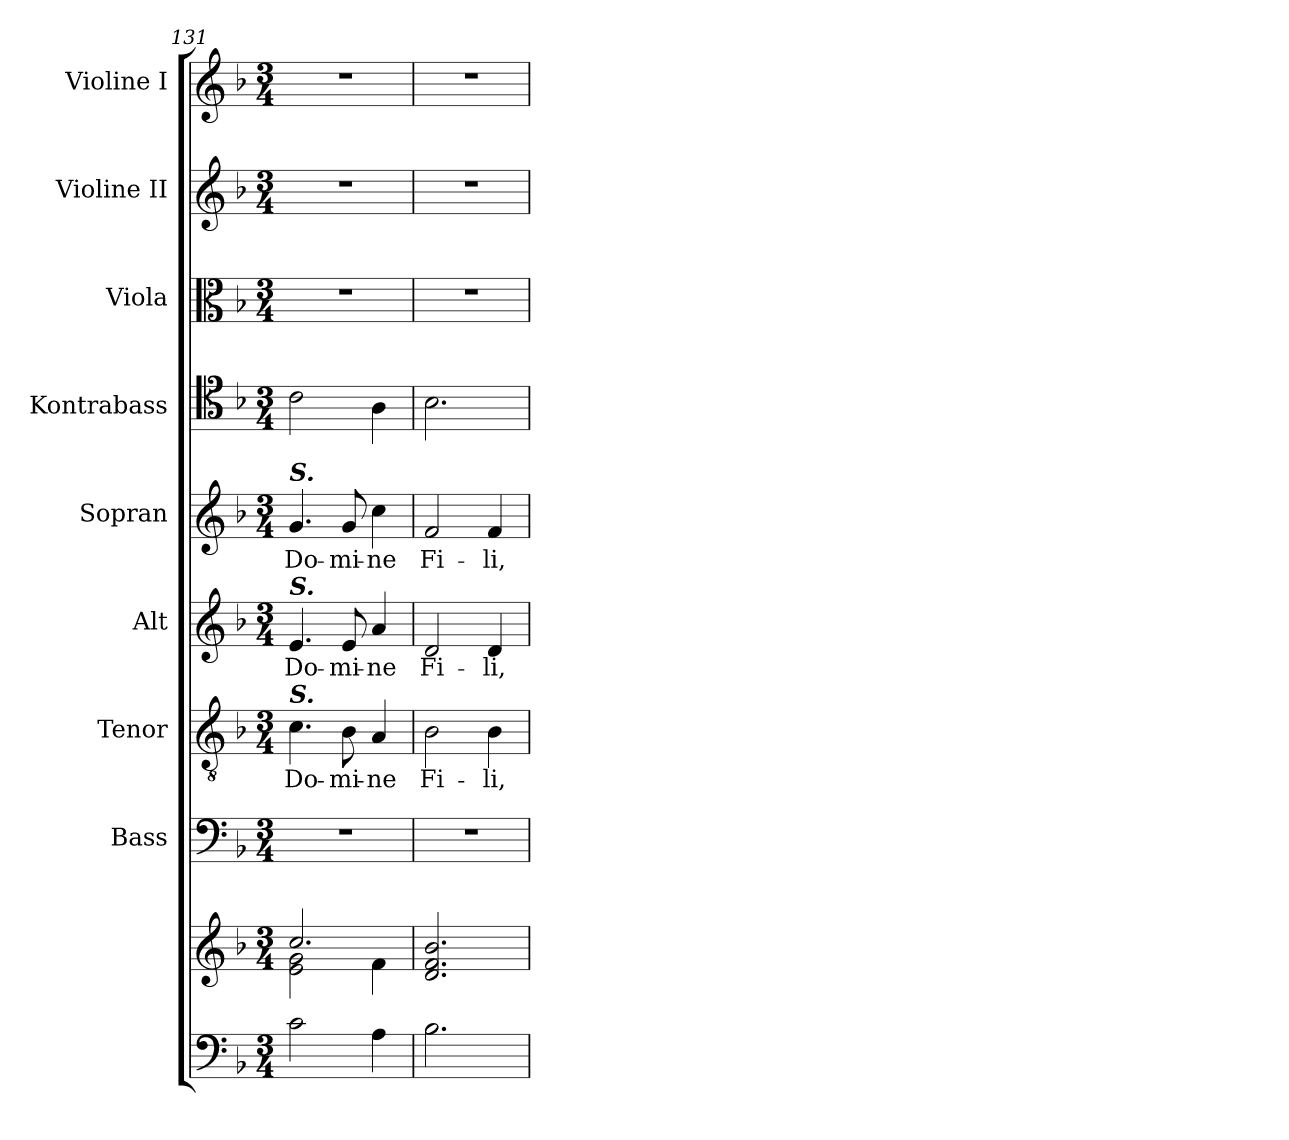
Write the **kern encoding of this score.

**kern	**kern	**kern	**kern	**text	**kern	**text	**kern	**text	**kern	**kern	**kern	**kern
*part9	*part9	*part8	*part7	*part7	*part6	*part6	*part5	*part5	*part4	*part3	*part2	*part1
*staff10	*staff9	*staff8	*staff7	*staff7	*staff6	*staff6	*staff5	*staff5	*staff4	*staff3	*staff2	*staff1
*	*	*I"Bass	*I"Tenor	*	*I"Alt	*	*I"Sopran	*	*I"Kontrabass	*I"Viola	*I"Violine II	*I"Violine I
*	*	*I'B.	*I'T.	*	*I'A.	*	*I'S.	*	*I'Kb.	*I'Vla.	*I'Vl. II	*I'Vl. I
*clefF4	*clefG2	*clefF4	*clefGv2	*	*clefG2	*	*clefG2	*	*clefC4	*clefC3	*clefG2	*clefG2
*	*	*	*	*	*	*	*	*	*ITrd7c12	*	*	*
*k[b-]	*k[b-]	*k[b-]	*k[b-]	*	*k[b-]	*	*k[b-]	*	*k[b-]	*k[b-]	*k[b-]	*k[b-]
*F:	*F:	*F:	*F:	*	*F:	*	*F:	*	*F:	*F:	*F:	*F:
*M3/4	*M3/4	*M3/4	*M3/4	*	*M3/4	*	*M3/4	*	*M3/4	*M3/4	*M3/4	*M3/4
=131	=131	=131	=131	=131	=131	=131	=131	=131	=131	=131	=131	=131
*	*^	*	*	*	*	*	*	*	*	*	*	*
!	!	!	!	!	!	!	!	!LO:TX:a:Bi:t=S.	!	!	!	!	!
!	!	!	!	!	!	!LO:TX:a:Bi:t=S.	!	!	!	!	!	!	!
!	!	!	!	!LO:TX:a:Bi:t=S.	!	!	!	!	!	!	!	!	!
!	!	!	!	!	!LO:LY:b	!	!LO:LY:b	!	!LO:LY:b	!	!	!	!
2c\	2.cc/	2e\ 2g\	2.r	4.c\	Do-	4.e/	Do-	4.g/	Do-	2C\	2.r	2.r	2.r
!	!	!	!	!	!LO:LY:b	!	!LO:LY:b	!	!LO:LY:b	!	!	!	!
.	.	.	.	8B-\	-mi-	8e/	-mi-	8g/	-mi-	.	.	.	.
!	!	!	!	!	!LO:LY:b	!	!LO:LY:b	!	!LO:LY:b	!	!	!	!
4A\	.	4f\	.	4A/	-ne	4a/	-ne	4cc\	-ne	4AA\	.	.	.
=132	=132	=132	=132	=132	=132	=132	=132	=132	=132	=132	=132	=132	=132
!	!	!	!	!	!LO:LY:b	!	!LO:LY:b	!	!LO:LY:b	!	!	!	!
*	*v	*v	*	*	*	*	*	*	*	*	*	*	*
2.B-\	2.d/ 2.f/ 2.b-/	2.r	2B-\	Fi-	2d/	Fi-	2f/	Fi-	2.BB-\	2.r	2.r	2.r
!	!	!	!	!LO:LY:b	!	!LO:LY:b	!	!LO:LY:b	!	!	!	!
.	.	.	4B-\	-li,	4d/	-li,	4f/	-li,	.	.	.	.
=	=	=	=	=	=	=	=	=	=	=	=	=
*-	*-	*-	*-	*-	*-	*-	*-	*-	*-	*-	*-	*-
